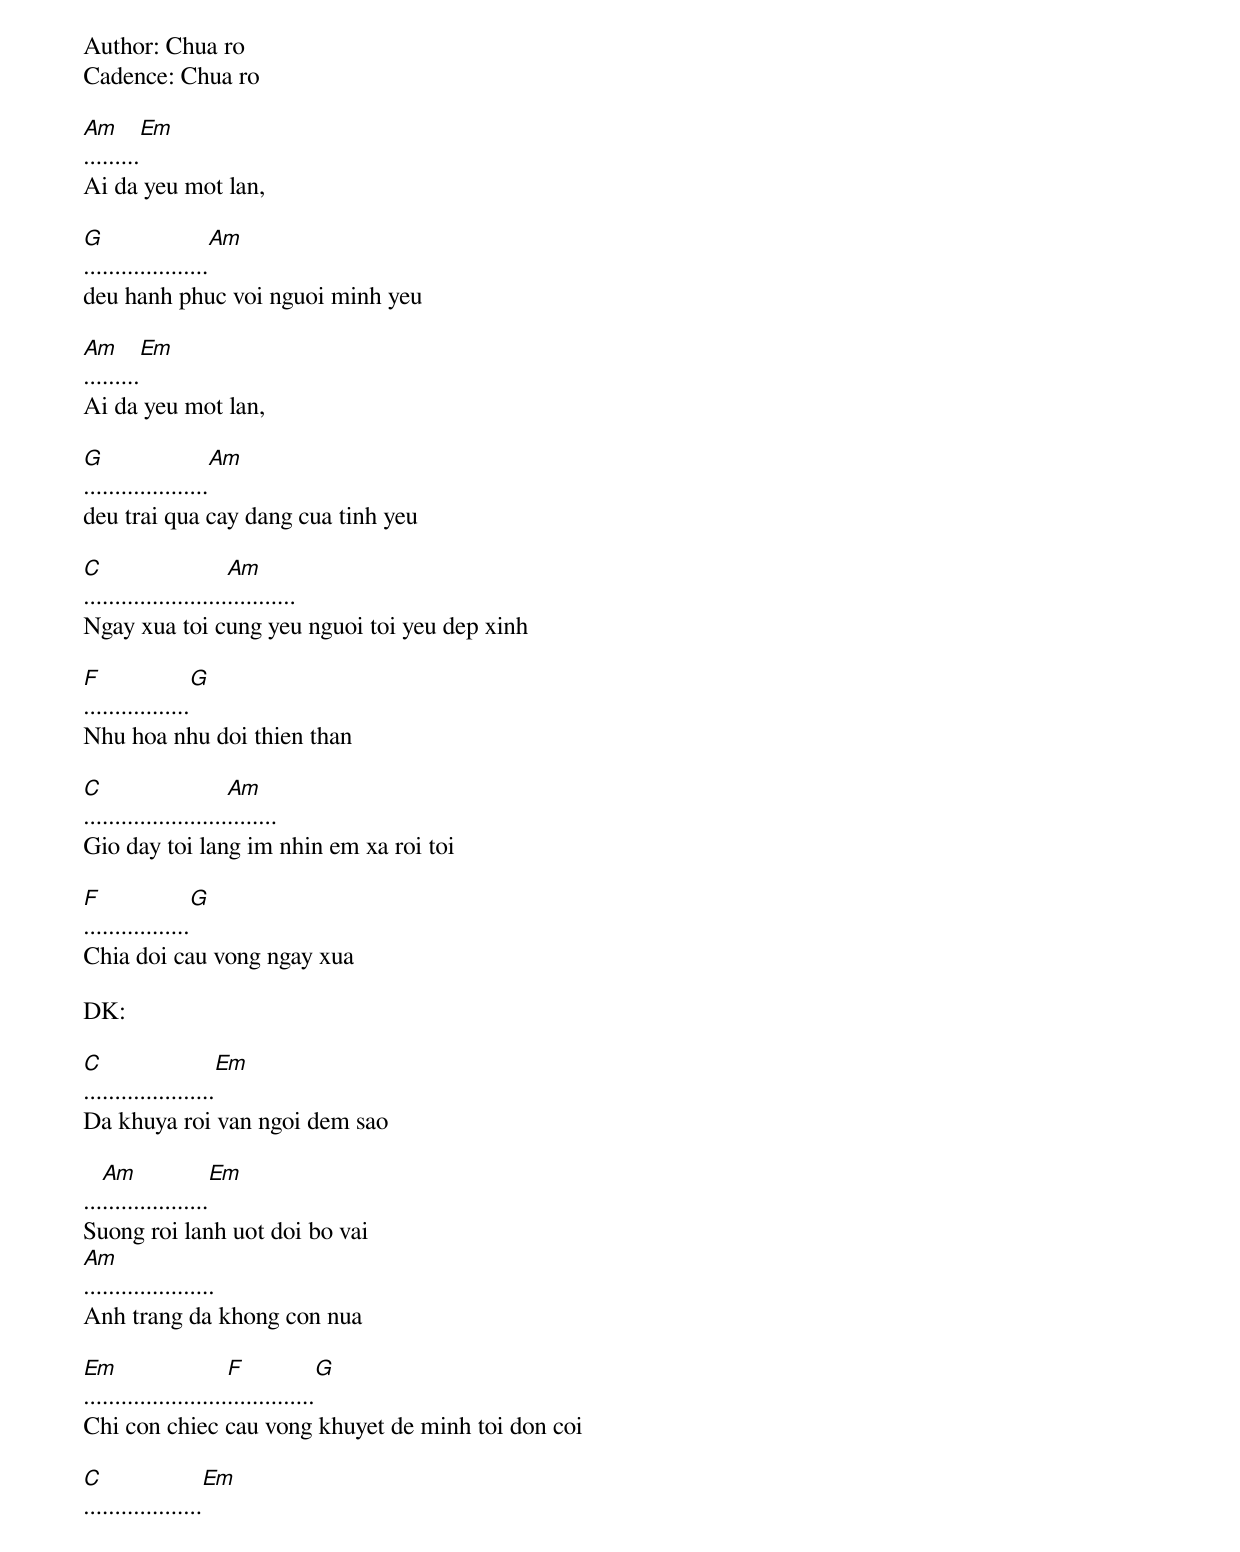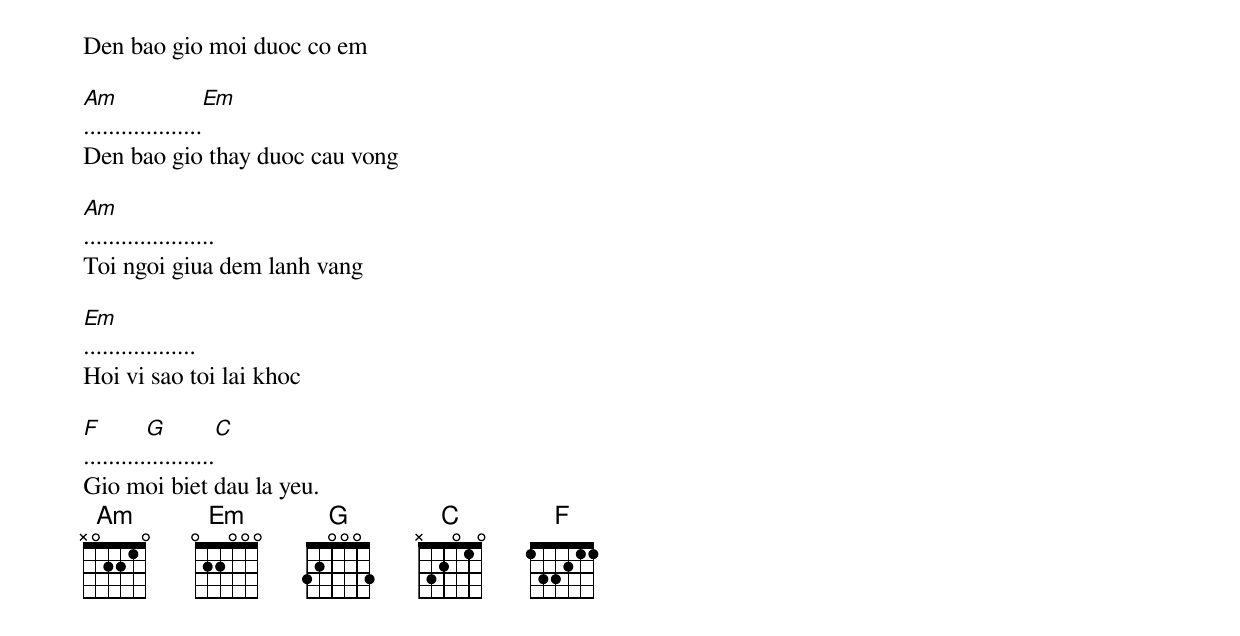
Author: Chua ro
Cadence: Chua ro

[Am].........[Em]
Ai da yeu mot lan,

[G]....................[Am]
deu hanh phuc voi nguoi minh yeu

[Am].........[Em]
Ai da yeu mot lan,

[G]....................[Am]
deu trai qua cay dang cua tinh yeu

[C].......................[Am]...........
Ngay xua toi cung yeu nguoi toi yeu dep xinh

[F].................[G]
Nhu hoa nhu doi thien than

[C].......................[Am]........
Gio day toi lang im nhin em xa roi toi

[F].................[G]
Chia doi cau vong ngay xua

DK:

[C].....................[Em]
Da khuya roi van ngoi dem sao

...[Am].................[Em]
Suong roi lanh uot doi bo vai
[Am].....................
Anh trang da khong con nua

[Em].......................[F]..............[G]
Chi con chiec cau vong khuyet de minh toi don coi

[C]...................[Em]
Den bao gio moi duoc co em

[Am]...................[Em]
Den bao gio thay duoc cau vong

[Am].....................
Toi ngoi giua dem lanh vang

[Em]..................
Hoi vi sao toi lai khoc

[F]..........[G]...........[C]
Gio moi biet dau la yeu.
